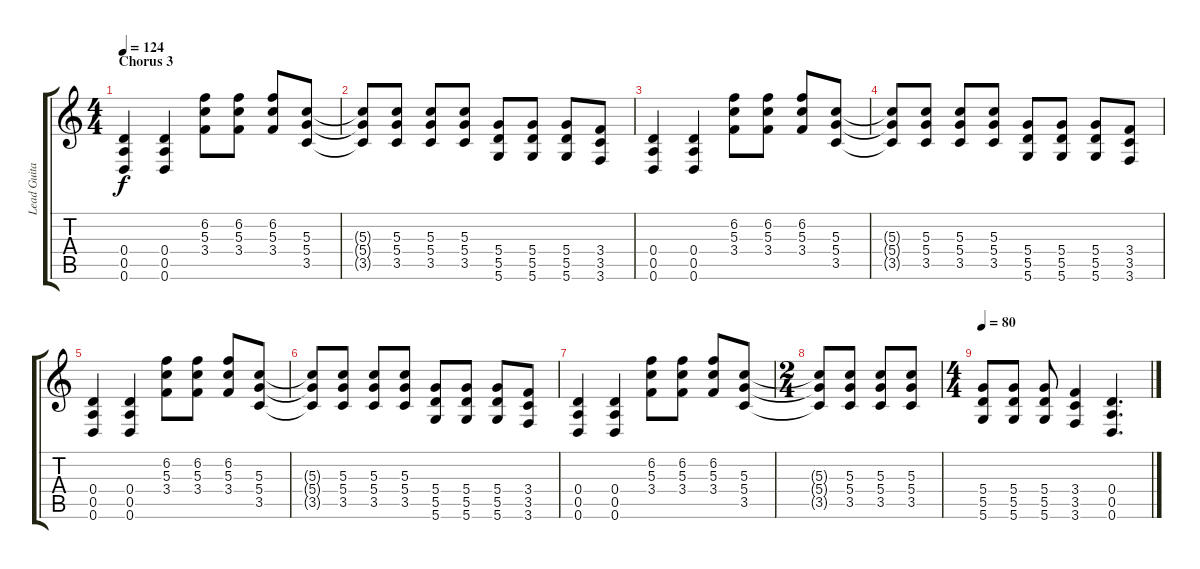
\track ("Lead Guitar" "Lead Guita") {instrument distortionguitar}
\staff {score tabs}
\tuning (E4 B3 G3 D3 A2 D2) {hide}
\ts (4 4)
\section ("" "Chorus 3")
\tempo 124
\clef g2
\ks c
(0.4 0.5 0.6).4{dy f} (0.4 0.5 0.6).4 (6.2 5.3 3.4).8 (6.2 5.3 3.4).8 (6.2 5.3 3.4).8 (5.3 5.4 3.5).8 |
(5.3{t} 5.4{t} 3.5{t}).8 (5.3 5.4 3.5).8 (5.3 5.4 3.5).8 (5.3 5.4 3.5).8 (5.4 5.5 5.6).8 (5.4 5.5 5.6).8 (5.4 5.5 5.6).8 (3.4 3.5 3.6).8 |
(0.4 0.5 0.6).4 (0.4 0.5 0.6).4 (6.2 5.3 3.4).8 (6.2 5.3 3.4).8 (6.2 5.3 3.4).8 (5.3 5.4 3.5).8 |
(5.3{t} 5.4{t} 3.5{t}).8 (5.3 5.4 3.5).8 (5.3 5.4 3.5).8 (5.3 5.4 3.5).8 (5.4 5.5 5.6).8 (5.4 5.5 5.6).8 (5.4 5.5 5.6).8 (3.4 3.5 3.6).8 |
(0.4 0.5 0.6).4 (0.4 0.5 0.6).4 (6.2 5.3 3.4).8 (6.2 5.3 3.4).8 (6.2 5.3 3.4).8 (5.3 5.4 3.5).8 |
(5.3{t} 5.4{t} 3.5{t}).8 (5.3 5.4 3.5).8 (5.3 5.4 3.5).8 (5.3 5.4 3.5).8 (5.4 5.5 5.6).8 (5.4 5.5 5.6).8 (5.4 5.5 5.6).8 (3.4 3.5 3.6).8 |
(0.4 0.5 0.6).4 (0.4 0.5 0.6).4 (6.2 5.3 3.4).8 (6.2 5.3 3.4).8 (6.2 5.3 3.4).8 (5.3 5.4 3.5).8 |
\ts (2 4)
(5.3{t} 5.4{t} 3.5{t}).8 (5.3 5.4 3.5).8 (5.3 5.4 3.5).8 (5.3 5.4 3.5).8 |
\ts (4 4)
\tempo 80
(5.4 5.5 5.6).8 (5.4 5.5 5.6).8 (5.4 5.5 5.6).8 (3.4 3.5 3.6).4 (0.4 0.5 0.6).4{d}
